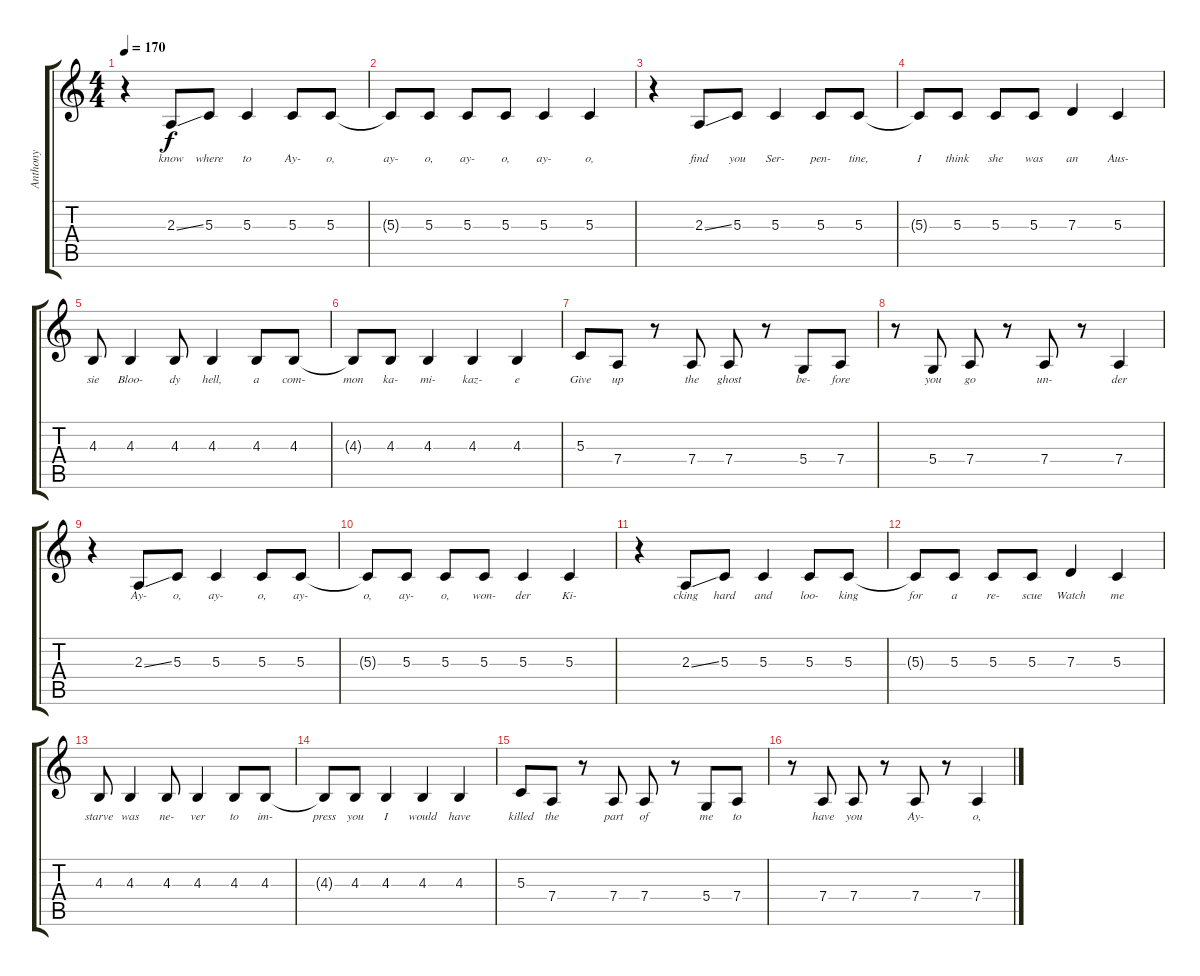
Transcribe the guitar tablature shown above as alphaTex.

\track ("Anthony" "Anthony") {instrument clarinet}
\staff {score tabs}
\tuning (E4 B3 G3 D3 A2 E2) {hide}
\ts (4 4)
\tempo 170
\clef g2
\ks c
r.4{dy f} 2.3{ss}.8{lyrics (0 "know") lyrics (1 "") lyrics (2 "") lyrics (3 "") lyrics (4 "")} 5.3.8{lyrics (0 "where") lyrics (1 "") lyrics (2 "") lyrics (3 "") lyrics (4 "")} 5.3.4{lyrics (0 "to") lyrics (1 "") lyrics (2 "") lyrics (3 "") lyrics (4 "")} 5.3.8{lyrics (0 "Ay-") lyrics (1 "") lyrics (2 "") lyrics (3 "") lyrics (4 "")} 5.3.8{lyrics (0 "o,") lyrics (1 "") lyrics (2 "") lyrics (3 "") lyrics (4 "")} |
5.3{t}.8{lyrics (0 "ay-") lyrics (1 "") lyrics (2 "") lyrics (3 "") lyrics (4 "")} 5.3.8{lyrics (0 "o,") lyrics (1 "") lyrics (2 "") lyrics (3 "") lyrics (4 "")} 5.3.8{lyrics (0 "ay-") lyrics (1 "") lyrics (2 "") lyrics (3 "") lyrics (4 "")} 5.3.8{lyrics (0 "o,") lyrics (1 "") lyrics (2 "") lyrics (3 "") lyrics (4 "")} 5.3.4{lyrics (0 "ay-") lyrics (1 "") lyrics (2 "") lyrics (3 "") lyrics (4 "")} 5.3.4{lyrics (0 "o,") lyrics (1 "") lyrics (2 "") lyrics (3 "") lyrics (4 "")} |
r.4 2.3{ss}.8{lyrics (0 "find") lyrics (1 "") lyrics (2 "") lyrics (3 "") lyrics (4 "")} 5.3.8{lyrics (0 "you") lyrics (1 "") lyrics (2 "") lyrics (3 "") lyrics (4 "")} 5.3.4{lyrics (0 "Ser-") lyrics (1 "") lyrics (2 "") lyrics (3 "") lyrics (4 "")} 5.3.8{lyrics (0 "pen-") lyrics (1 "") lyrics (2 "") lyrics (3 "") lyrics (4 "")} 5.3.8{lyrics (0 "tine,") lyrics (1 "") lyrics (2 "") lyrics (3 "") lyrics (4 "")} |
5.3{t}.8{lyrics (0 "I") lyrics (1 "") lyrics (2 "") lyrics (3 "") lyrics (4 "")} 5.3.8{lyrics (0 "think") lyrics (1 "") lyrics (2 "") lyrics (3 "") lyrics (4 "")} 5.3.8{lyrics (0 "she") lyrics (1 "") lyrics (2 "") lyrics (3 "") lyrics (4 "")} 5.3.8{lyrics (0 "was") lyrics (1 "") lyrics (2 "") lyrics (3 "") lyrics (4 "")} 7.3.4{lyrics (0 "an") lyrics (1 "") lyrics (2 "") lyrics (3 "") lyrics (4 "")} 5.3.4{lyrics (0 "Aus-") lyrics (1 "") lyrics (2 "") lyrics (3 "") lyrics (4 "")} |
4.3.8{lyrics (0 "sie") lyrics (1 "") lyrics (2 "") lyrics (3 "") lyrics (4 "")} 4.3.4{lyrics (0 "Bloo-") lyrics (1 "") lyrics (2 "") lyrics (3 "") lyrics (4 "")} 4.3.8{lyrics (0 "dy") lyrics (1 "") lyrics (2 "") lyrics (3 "") lyrics (4 "")} 4.3.4{lyrics (0 "hell,") lyrics (1 "") lyrics (2 "") lyrics (3 "") lyrics (4 "")} 4.3.8{lyrics (0 "a") lyrics (1 "") lyrics (2 "") lyrics (3 "") lyrics (4 "")} 4.3.8{lyrics (0 "com-") lyrics (1 "") lyrics (2 "") lyrics (3 "") lyrics (4 "")} |
4.3{t}.8{lyrics (0 "mon") lyrics (1 "") lyrics (2 "") lyrics (3 "") lyrics (4 "")} 4.3.8{lyrics (0 "ka-") lyrics (1 "") lyrics (2 "") lyrics (3 "") lyrics (4 "")} 4.3.4{lyrics (0 "mi-") lyrics (1 "") lyrics (2 "") lyrics (3 "") lyrics (4 "")} 4.3.4{lyrics (0 "kaz-") lyrics (1 "") lyrics (2 "") lyrics (3 "") lyrics (4 "")} 4.3.4{lyrics (0 "e") lyrics (1 "") lyrics (2 "") lyrics (3 "") lyrics (4 "")} |
5.3.8{lyrics (0 "Give") lyrics (1 "") lyrics (2 "") lyrics (3 "") lyrics (4 "")} 7.4.8{lyrics (0 "up") lyrics (1 "") lyrics (2 "") lyrics (3 "") lyrics (4 "")} r.8 7.4.8{lyrics (0 "the") lyrics (1 "") lyrics (2 "") lyrics (3 "") lyrics (4 "")} 7.4.8{lyrics (0 "ghost") lyrics (1 "") lyrics (2 "") lyrics (3 "") lyrics (4 "")} r.8 5.4.8{lyrics (0 "be-") lyrics (1 "") lyrics (2 "") lyrics (3 "") lyrics (4 "")} 7.4.8{lyrics (0 "fore") lyrics (1 "") lyrics (2 "") lyrics (3 "") lyrics (4 "")} |
r.8 5.4.8{lyrics (0 "you") lyrics (1 "") lyrics (2 "") lyrics (3 "") lyrics (4 "")} 7.4.8{lyrics (0 "go") lyrics (1 "") lyrics (2 "") lyrics (3 "") lyrics (4 "")} r.8 7.4.8{lyrics (0 "un-") lyrics (1 "") lyrics (2 "") lyrics (3 "") lyrics (4 "")} r.8 7.4.4{lyrics (0 "der") lyrics (1 "") lyrics (2 "") lyrics (3 "") lyrics (4 "")} |
r.4 2.3{ss}.8{lyrics (0 "Ay-") lyrics (1 "") lyrics (2 "") lyrics (3 "") lyrics (4 "")} 5.3.8{lyrics (0 "o,") lyrics (1 "") lyrics (2 "") lyrics (3 "") lyrics (4 "")} 5.3.4{lyrics (0 "ay-") lyrics (1 "") lyrics (2 "") lyrics (3 "") lyrics (4 "")} 5.3.8{lyrics (0 "o,") lyrics (1 "") lyrics (2 "") lyrics (3 "") lyrics (4 "")} 5.3.8{lyrics (0 "ay-") lyrics (1 "") lyrics (2 "") lyrics (3 "") lyrics (4 "")} |
5.3{t}.8{lyrics (0 "o,") lyrics (1 "") lyrics (2 "") lyrics (3 "") lyrics (4 "")} 5.3.8{lyrics (0 "ay-") lyrics (1 "") lyrics (2 "") lyrics (3 "") lyrics (4 "")} 5.3.8{lyrics (0 "o,") lyrics (1 "") lyrics (2 "") lyrics (3 "") lyrics (4 "")} 5.3.8{lyrics (0 "won-") lyrics (1 "") lyrics (2 "") lyrics (3 "") lyrics (4 "")} 5.3.4{lyrics (0 "der") lyrics (1 "") lyrics (2 "") lyrics (3 "") lyrics (4 "")} 5.3.4{lyrics (0 "Ki-") lyrics (1 "") lyrics (2 "") lyrics (3 "") lyrics (4 "")} |
r.4 2.3{ss}.8{lyrics (0 "cking") lyrics (1 "") lyrics (2 "") lyrics (3 "") lyrics (4 "")} 5.3.8{lyrics (0 "hard") lyrics (1 "") lyrics (2 "") lyrics (3 "") lyrics (4 "")} 5.3.4{lyrics (0 "and") lyrics (1 "") lyrics (2 "") lyrics (3 "") lyrics (4 "")} 5.3.8{lyrics (0 "loo-") lyrics (1 "") lyrics (2 "") lyrics (3 "") lyrics (4 "")} 5.3.8{lyrics (0 "king") lyrics (1 "") lyrics (2 "") lyrics (3 "") lyrics (4 "")} |
5.3{t}.8{lyrics (0 "for") lyrics (1 "") lyrics (2 "") lyrics (3 "") lyrics (4 "")} 5.3.8{lyrics (0 "a") lyrics (1 "") lyrics (2 "") lyrics (3 "") lyrics (4 "")} 5.3.8{lyrics (0 "re-") lyrics (1 "") lyrics (2 "") lyrics (3 "") lyrics (4 "")} 5.3.8{lyrics (0 "scue") lyrics (1 "") lyrics (2 "") lyrics (3 "") lyrics (4 "")} 7.3.4{lyrics (0 "Watch") lyrics (1 "") lyrics (2 "") lyrics (3 "") lyrics (4 "")} 5.3.4{lyrics (0 "me") lyrics (1 "") lyrics (2 "") lyrics (3 "") lyrics (4 "")} |
4.3.8{lyrics (0 "starve") lyrics (1 "") lyrics (2 "") lyrics (3 "") lyrics (4 "")} 4.3.4{lyrics (0 "was") lyrics (1 "") lyrics (2 "") lyrics (3 "") lyrics (4 "")} 4.3.8{lyrics (0 "ne-") lyrics (1 "") lyrics (2 "") lyrics (3 "") lyrics (4 "")} 4.3.4{lyrics (0 "ver") lyrics (1 "") lyrics (2 "") lyrics (3 "") lyrics (4 "")} 4.3.8{lyrics (0 "to") lyrics (1 "") lyrics (2 "") lyrics (3 "") lyrics (4 "")} 4.3.8{lyrics (0 "im-") lyrics (1 "") lyrics (2 "") lyrics (3 "") lyrics (4 "")} |
4.3{t}.8{lyrics (0 "press") lyrics (1 "") lyrics (2 "") lyrics (3 "") lyrics (4 "")} 4.3.8{lyrics (0 "you") lyrics (1 "") lyrics (2 "") lyrics (3 "") lyrics (4 "")} 4.3.4{lyrics (0 "I") lyrics (1 "") lyrics (2 "") lyrics (3 "") lyrics (4 "")} 4.3.4{lyrics (0 "would") lyrics (1 "") lyrics (2 "") lyrics (3 "") lyrics (4 "")} 4.3.4{lyrics (0 "have") lyrics (1 "") lyrics (2 "") lyrics (3 "") lyrics (4 "")} |
5.3.8{lyrics (0 "killed") lyrics (1 "") lyrics (2 "") lyrics (3 "") lyrics (4 "")} 7.4.8{lyrics (0 "the") lyrics (1 "") lyrics (2 "") lyrics (3 "") lyrics (4 "")} r.8 7.4.8{lyrics (0 "part") lyrics (1 "") lyrics (2 "") lyrics (3 "") lyrics (4 "")} 7.4.8{lyrics (0 "of") lyrics (1 "") lyrics (2 "") lyrics (3 "") lyrics (4 "")} r.8 5.4.8{lyrics (0 "me") lyrics (1 "") lyrics (2 "") lyrics (3 "") lyrics (4 "")} 7.4.8{lyrics (0 "to") lyrics (1 "") lyrics (2 "") lyrics (3 "") lyrics (4 "")} |
r.8 7.4.8{lyrics (0 "have") lyrics (1 "") lyrics (2 "") lyrics (3 "") lyrics (4 "")} 7.4.8{lyrics (0 "you") lyrics (1 "") lyrics (2 "") lyrics (3 "") lyrics (4 "")} r.8 7.4.8{lyrics (0 "Ay-") lyrics (1 "") lyrics (2 "") lyrics (3 "") lyrics (4 "")} r.8 7.4.4{lyrics (0 "o,") lyrics (1 "") lyrics (2 "") lyrics (3 "") lyrics (4 "")}
